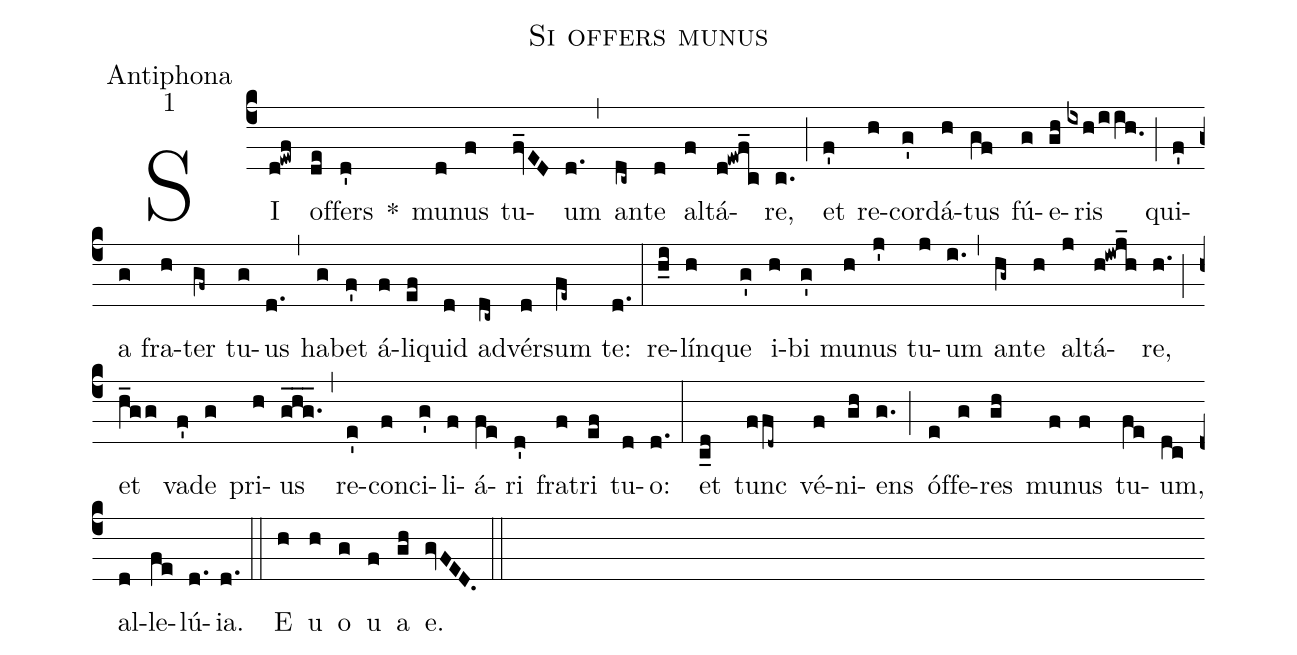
name:Si offers munus;
office-part:Antiphona;
mode:1;
%%
(c4) SI(d!ewf) of(de)fers(d') *() mu(d)nus(f) tu(fv_ED)um(d.) (,) an(dc~)te(d) al(f)tá(d!ewf_c)re,(c.) (;) et(f') re(h)cor(g')dá(h)tus(gf) fú(g)e(gh)ris(ixh/iih.0) (;) qui(f')a(g) fra(h)ter(gf~) tu(g)us(d.) (,) ha(g)bet(f') á(f)li(ef)quid(d) ad(dc~)vér(d)sum(fe~) te:(d.) (:) re(h_i)lín(h)que(g') i(h)bi(g') mu(h)nus(j') tu(j)um(i.) (,) an(hg~)te(h) al(j)tá(h!iwj_h)re,(h.) (;) et(h_gg) va(f')de(g) pri(h)us(ghg.___) (,) re(e')con(f)ci(g')li(f)á(fe)ri(d') fra(f)tri(ef) tu(d)o:(d.) (:) et(c_d) tunc(ffd~) vé(f)ni(gh)ens(g.) (;) óf(e)fe(g)res(gh) mu(f)nus(f) tu(fe)um,(dc) al(d)le(fe)lú(d.){ia}.(d.) (::) <eu>E(h) u(h) o(g) u(f) a(gh) e.</eu>(gvFED.) (::)
